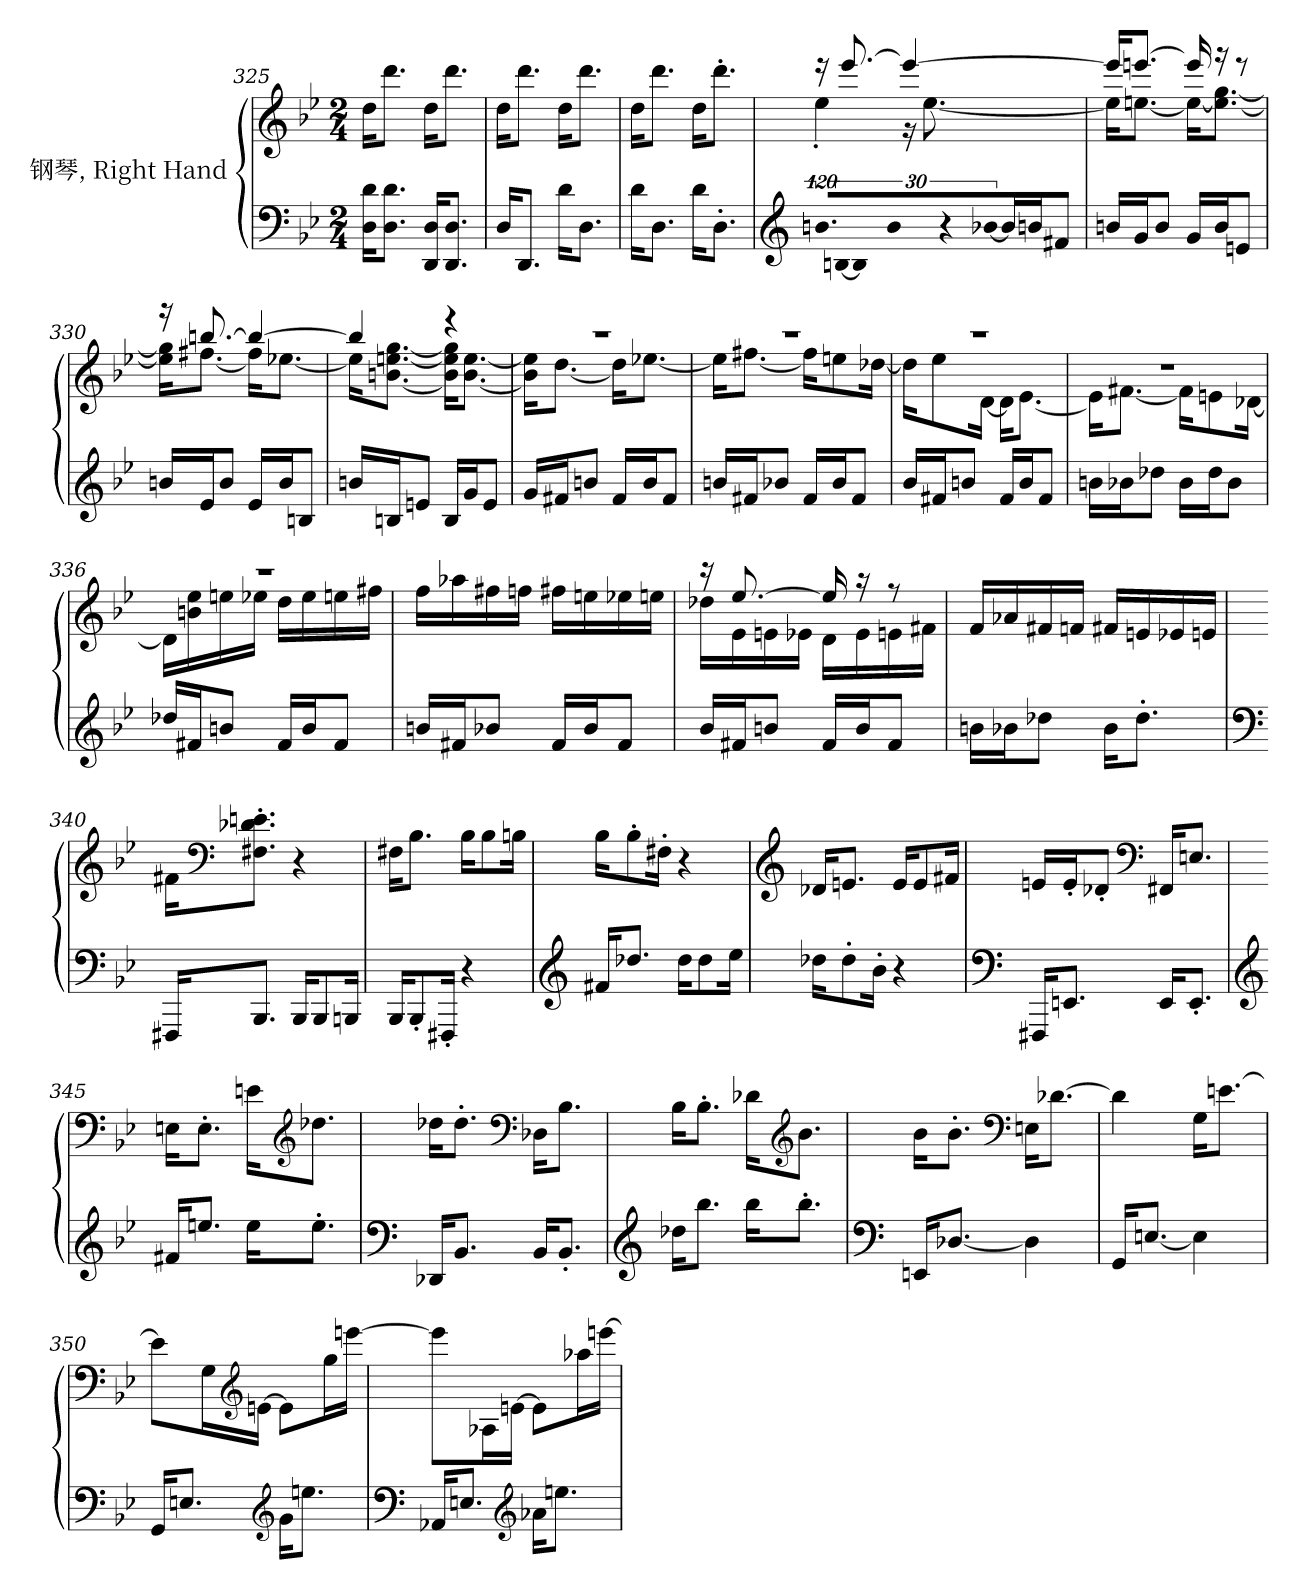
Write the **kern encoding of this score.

**kern	**kern
*part1	*part1
*staff2	*staff1
*I"钢琴, Right Hand	*
*clefF4	*clefG2
*k[b-e-]	*k[b-e-]
*M2/4	*M2/4
*MM111	*MM111
=325	=325
16D\ 16d\KL	16dd\KL
*	*MM103
8.D\ 8.d\J	8.ddd\J
*	*MM108
16DD/ 16D/KL	16dd\KL
*	*MM99
8.DD/ 8.D/J	8.ddd\J
=326	=326
*	*MM104
16D/KL	16dd\KL
*	*MM96
8.DD/J	8.ddd\J
*	*MM103
16d\KL	16dd\KL
*	*MM89
8.D\J	8.ddd\J
=327	=327
*	*MM97
16d\KL	16dd\KL
*	*MM82
8.D\J	8.ddd\J
*	*MM87
16d\KL	16dd\KL
*	*MM53
8.D'\J	8.ddd'\J
=328	=328
*clefG2	*
*	*MM37
!LO:N:vis=32.	!
*	*^
1920%103bn/LLL	16r	4ee-'\
!LO:N:vis=256%9	!	!
[960%17Bn/JK	.	.
*	*MM65	*
.	[8.eee-/	.
!LO:N:vis=16	!	!
1920%137B/]	.	.
!LO:N:vis=16	!	!
1920%137b/JJ	.	.
!LO:N:vis=64	!	!
960%17r	.	.
1920ryy	.	.
!LO:N:vis=256%9	!	!
[960%17b-X\	.	.
16b-/LL]	4eee-/_	16r
*	*MM89	*
16bn/J	.	[8.ee-\
8f#X/J	.	.
!!LO:LB:g=z	!!
=329	=329	=329
16bn/LL	16eee-/KL]	16ee-\KL]
*	*MM91	*
16g/J	[8.eeen/J	[8.een\J
8b/J	.	.
16g/LL	16eee/]	16ee\KL_
*	*MM91	*
16b/J	16r	8.ee\_ [8.gg\J
8en/J	8r	.
=330	=330	=330
16bn/LL	16r	16ee\] 16gg\]KL
*	*MM91	*
16e-/J	[8.bbn/	[8.ff#X\J
8b/J	.	.
16e-/LL	4bb/_	16ff#\KL]
*	*MM92	*
16b/J	.	[8.ee-X\J
8Bn/J	.	.
=331	=331	=331
16bn/LL	4bb/]	16ee-\KL]
16Bn/J	.	[8.bn\ [8.een\ [8.gg\J
8en/J	.	.
16B/LL	4r	16b\] 16ee\] 16gg\]KL
*	*MM91	*
16g/J	.	[8.b\ [8.ee\J
8e/J	.	.
=332	=332	=332
16g/LL	2r	16b\] 16ee\]KL
*	*MM96	*
16f#X/J	.	[8.dd\J
8bn/J	.	.
16f#/LL	.	16dd\KL]
16b/J	.	[8.ee-X\J
8f#/J	.	.
!!LO:LB:g=z	!!
=333	=333	=333
16bn/LL	2r	16ee-\KL]
16f#X/J	.	[8.ff#X\J
8b-X/J	.	.
16f#/LL	.	16ff#\KL]
*	*MM92	*
16b-/J	.	8een\
8f#/J	.	.
.	.	[16dd-X\Jk
=334	=334	=334
16b-/LL	2r	16dd-\KL]
*	*MM92	*
16f#X/J	.	8ee-\
8bn/J	.	.
.	.	[16d\Jk
16f#/LL	.	16d\KL]
*	*MM92	*
16b/J	.	[8.e-\J
8f#/J	.	.
=335	=335	=335
16bn\LL	2r	16e-\KL]
*	*MM91	*
16b-X\J	.	[8.f#X\J
8dd-X\J	.	.
16b-\LL	.	16f#\KL]
*	*MM91	*
16dd-\J	.	8en\
8b-\J	.	.
.	.	[16d-X\Jk
=336	=336	=336
16dd-X/LL	2r	16d-\LL]
*	*MM92	*
16f#X/J	.	16bn\ 16ee-\
8bn/J	.	16een\
.	.	16ee-X\JJ
16f#/LL	.	16dd\LL
*	*MM97	*
16b/J	.	16ee-\
8f#/J	.	16een\
.	.	16ff#X\JJ
*	*v	*v
!!LO:LB:g=z
=337	=337
16bn/LL	16ff\LL
*	*MM97
16f#X/J	16aa-X\
8b-X/J	16ff#X\
.	16ffn\JJ
16f#/LL	16ff#X\LL
*	*MM96
16b-/J	16een\
8f#/J	16ee-X\
.	16een\JJ
=338	=338
*	*^
16b-/LL	16r	16dd-X\LL
*	*MM85	*
16f#X/J	[8.ee-/	16e-\
8bn/J	.	16en\
.	.	16e-X\JJ
16f#/LL	16ee-/]	16d\LL
*	*MM92	*
16b/J	16r	16e-\
8f#/J	8r	16en\
.	.	16f#X\JJ
*	*v	*v
=339	=339
16bn\LL	16f/LL
*	*MM85
16b-X\J	16a-X/
8dd-X\J	16f#X/
.	16fn/JJ
16b-\KL	16f#X/LL
*	*MM75
8.dd-'\J	16en/
.	16e-X/
*	*MM82
.	16en/JJ
!!LO:LB:g=z
=340	=340
*clefF4	*
*	*MM128
16FFF#X/KL	16f#X\KL
*	*clefF4
*	*MM108
8.BBB-/J	8.F#X\' 8.d-X\' 8.en\'J
*	*MM108
16BBB-/KL	4r
8BBB-/	.
16BBBn/Jk	.
=341	=341
*	*MM110
16BBB-/KL	16F#X\KL
8BBB-'/	8.B-\J
16FFF#X'/Jk	.
4r	16B-\KL
*	*MM108
.	8B-\
.	16Bn\Jk
=342	=342
*clefG2	*
*	*MM108
16f#X/KL	16B-\KL
8.dd-X/J	8B-'\
*	*MM110
.	16F#X'\Jk
*	*MM108
16dd-\KL	4r
8dd-\	.
16ee-\Jk	.
=343	=343
*	*clefG2
*	*MM110
16dd-X\KL	16d-X/KL
8dd-'\	8.en/J
16b-'\Jk	.
4r	16e/KL
*	*MM110
.	8e/
.	16f#X/Jk
!!LO:LB:g=z
=344	=344
*clefF4	*
16FFF#X/KL	16en/LL
8.EEn/J	16e'/J
.	8d-X'/J
*	*clefF4
*	*MM113
16EE/KL	16FF#X/KL
*	*MM108
8.EE'/J	8.En/J
=345	=345
*clefG2	*
*	*MM99
16f#X/KL	16En\KL
8.een/J	8.E'\J
*	*MM106
16ee\KL	16en\KL
*	*clefG2
*	*MM111
8.ee'\J	8.dd-X\J
=346	=346
*clefF4	*
*	*MM113
16DD-X/KL	16dd-X\KL
*	*MM106
8.BB-/J	8.dd-'\J
*	*clefF4
*	*MM110
16BB-/KL	16D-X\KL
*	*MM108
8.BB-'/J	8.B-\J
=347	=347
*clefG2	*
*	*MM106
16dd-X\KL	16B-\KL
*	*MM113
8.bb-\J	8.B-'\J
*	*MM103
16bb-\KL	16d-X\KL
*	*clefG2
*	*MM96
8.bb-'\J	8.b-\J
!!LO:PB:g=z
=348	=348
*clefF4	*
*	*MM97
16EEn/KL	16b-\KL
*	*MM104
[8.D-X/J	8.b-'\J
*	*clefF4
*	*MM118
4D-\]	16En\KL
*	*MM106
.	[8.d-X\J
=349	=349
*	*MM122
16GG/KL	4d-\]
[8.En/J	.
*	*MM122
4E\]	16G\KL
*	*MM110
.	[8.en\J
=350	=350
*	*MM118
16GG/KL	8e\L]
8.En/J	.
*	*MM106
.	16G\L
*	*clefG2
*	*MM111
.	[16en\JJ
*clefG2	*
*	*MM115
16g\KL	8e\L]
8.een\J	.
*	*MM111
.	16gg\L
*	*MM96
.	[16eeen\JJ
!!LO:LB:g=z
=351	=351
*clefF4	*
*	*MM104
16AA-X/KL	8eee\L]
8.En/J	.
*	*MM111
.	16A-X\L
*	*MM113
.	[16en\JJ
*clefG2	*
*	*MM115
16a-X\KL	8e\L]
8.een\J	.
*	*MM120
.	16aa-X\L
*	*MM101
.	[16eeen\JJ
=	=
*-	*-
